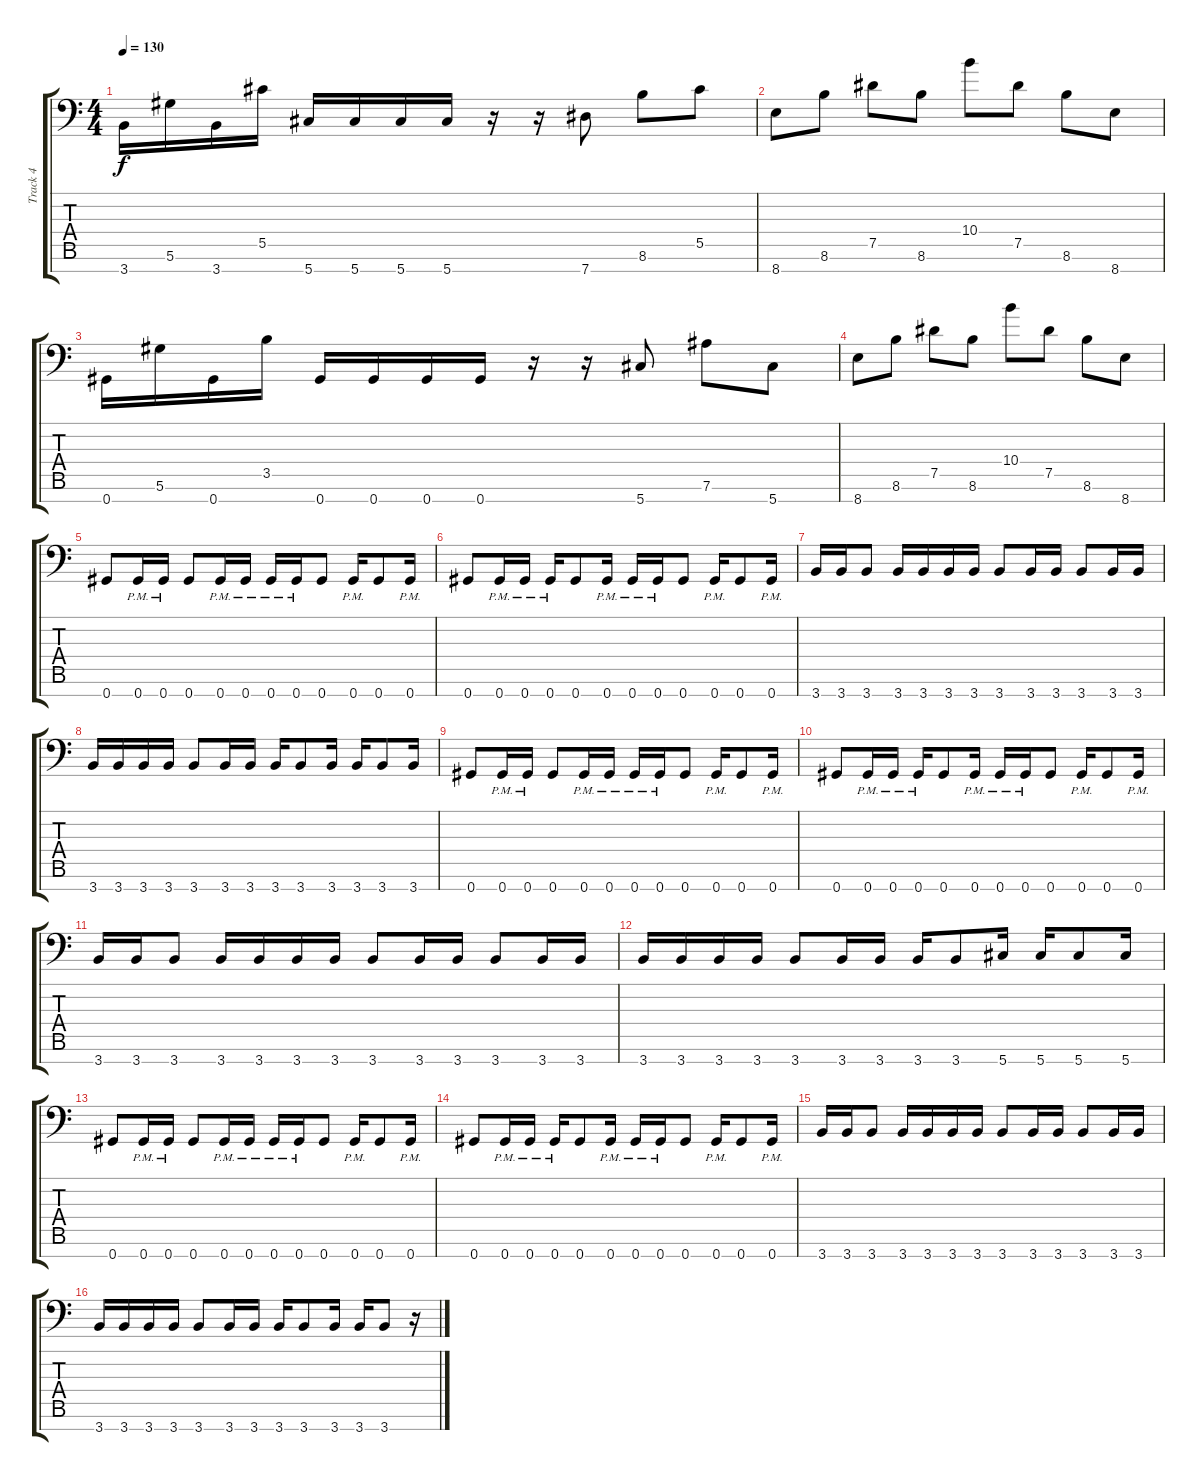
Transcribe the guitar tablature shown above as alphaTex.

\track ("Track 4" "Track 4") {instrument distortionguitar}
\staff {score tabs}
\tuning (Eb4 Bb3 Gb3 Db3 Ab2 Eb2 Ab1) {hide}
\ts (4 4)
\tempo 130
\clef f4
\ks c
3.7.16{dy f} 5.6.16 3.7.16 5.5.16 5.7.16 5.7.16 5.7.16 5.7.16 r.16 r.16 7.7.8 8.6.8 5.5.8 |
8.7.8 8.6.8 7.5.8 8.6.8 10.4.8 7.5.8 8.6.8 8.7.8 |
0.7.16 5.6.16 0.7.16 3.5.16 0.7.16 0.7.16 0.7.16 0.7.16 r.16 r.16 5.7.8 7.6.8 5.7.8 |
8.7.8 8.6.8 7.5.8 8.6.8 10.4.8 7.5.8 8.6.8 8.7.8 |
0.7.8 0.7{pm}.16 0.7{pm}.16 0.7.8 0.7{pm}.16 0.7{pm}.16 0.7{pm}.16 0.7{pm}.16 0.7.8 0.7{pm}.16 0.7.8 0.7{pm}.16 |
0.7.8 0.7{pm}.16 0.7{pm}.16 0.7{pm}.16 0.7.8 0.7{pm}.16 0.7{pm}.16 0.7{pm}.16 0.7.8 0.7{pm}.16 0.7.8 0.7{pm}.16 |
3.7.16 3.7.16 3.7.8 3.7.16 3.7.16 3.7.16 3.7.16 3.7.8 3.7.16 3.7.16 3.7.8 3.7.16 3.7.16 |
3.7.16 3.7.16 3.7.16 3.7.16 3.7.8 3.7.16 3.7.16 3.7.16 3.7.8 3.7.16 3.7.16 3.7.8 3.7.16 |
0.7.8 0.7{pm}.16 0.7{pm}.16 0.7.8 0.7{pm}.16 0.7{pm}.16 0.7{pm}.16 0.7{pm}.16 0.7.8 0.7{pm}.16 0.7.8 0.7{pm}.16 |
0.7.8 0.7{pm}.16 0.7{pm}.16 0.7{pm}.16 0.7.8 0.7{pm}.16 0.7{pm}.16 0.7{pm}.16 0.7.8 0.7{pm}.16 0.7.8 0.7{pm}.16 |
3.7.16 3.7.16 3.7.8 3.7.16 3.7.16 3.7.16 3.7.16 3.7.8 3.7.16 3.7.16 3.7.8 3.7.16 3.7.16 |
3.7.16 3.7.16 3.7.16 3.7.16 3.7.8 3.7.16 3.7.16 3.7.16 3.7.8 5.7.16 5.7.16 5.7.8 5.7.16 |
0.7.8 0.7{pm}.16 0.7{pm}.16 0.7.8 0.7{pm}.16 0.7{pm}.16 0.7{pm}.16 0.7{pm}.16 0.7.8 0.7{pm}.16 0.7.8 0.7{pm}.16 |
0.7.8 0.7{pm}.16 0.7{pm}.16 0.7{pm}.16 0.7.8 0.7{pm}.16 0.7{pm}.16 0.7{pm}.16 0.7.8 0.7{pm}.16 0.7.8 0.7{pm}.16 |
3.7.16 3.7.16 3.7.8 3.7.16 3.7.16 3.7.16 3.7.16 3.7.8 3.7.16 3.7.16 3.7.8 3.7.16 3.7.16 |
3.7.16 3.7.16 3.7.16 3.7.16 3.7.8 3.7.16 3.7.16 3.7.16 3.7.8 3.7.16 3.7.16 3.7.8 r.16
